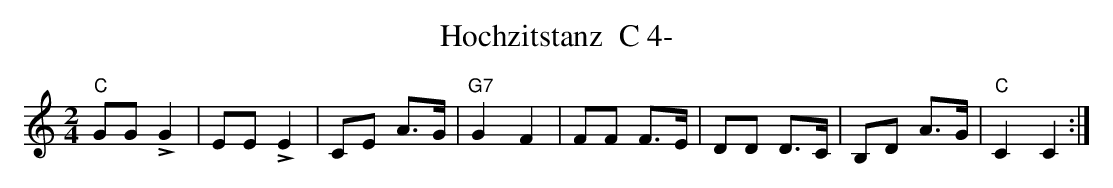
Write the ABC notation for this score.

X:1
T:Hochzitstanz  C 4-
M:2/4
L:1/8
K:C%%MIDI gchordon
"C"GG!>!G2 | EE!>!E2 | CE A>G | "G7"G2F2 | FF F>E | DD D>C | B,D A>G | "C"C2C2 :|
